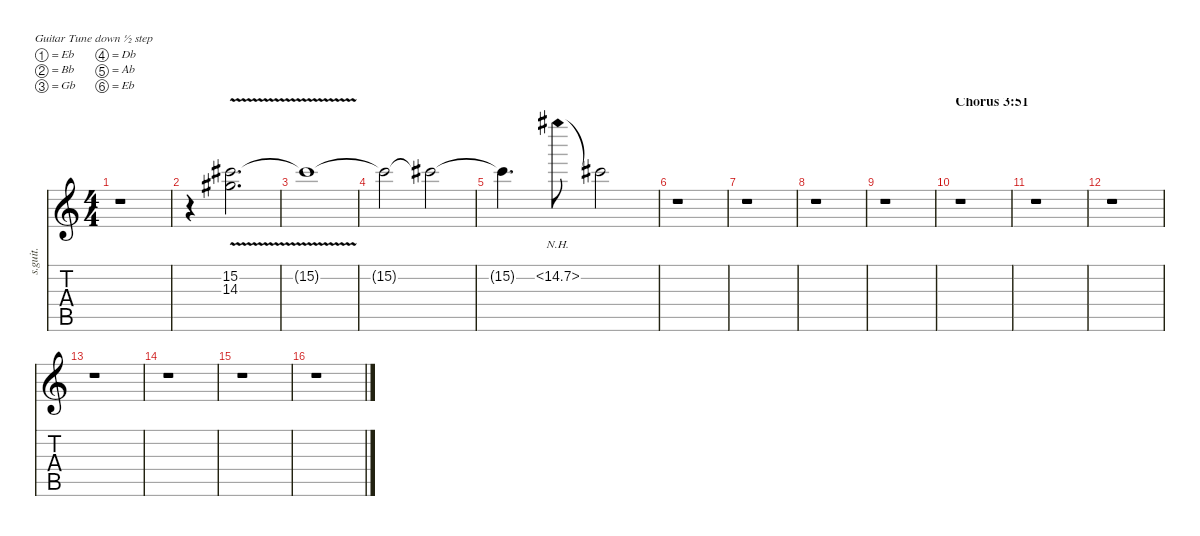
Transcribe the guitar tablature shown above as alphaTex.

\defaultSystemsLayout 4
\hideDynamics
\bracketExtendMode nobrackets
\track ("Jerry Cantrell - Fills" "s.guit.") {instrument distortionguitar}
\staff {score tabs}
\tuning (Eb4 Bb3 Gb3 Db3 Ab2 Eb2)
\ts (4 4)
\tempo (111 hide)
\clef g2
\ks c
r.1{dy f} |
r.4 (15.2{v acc #} 14.3{acc #}).2{d} |
15.2{t acc #}.1 |
15.2{t acc #}.2 15.2{t acc #}.2 |
15.2{t acc #}.4{d} 15.2{nh acc #}.8 15.2{t acc #}.2 |
r.1 |
r.1 |
r.1 |
r.1 |
\section ("" "Chorus 3:51")
r.1 |
r.1 |
r.1 |
r.1 |
r.1 |
r.1 |
r.1
